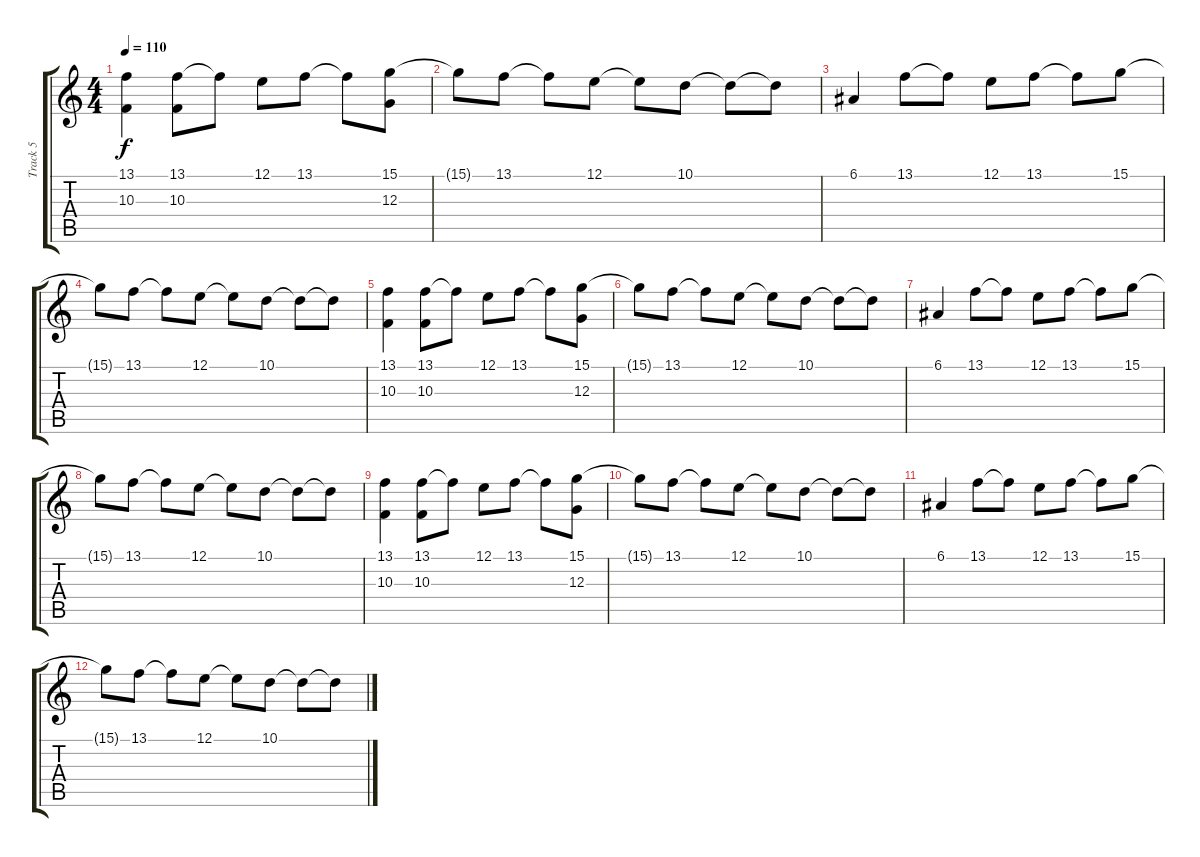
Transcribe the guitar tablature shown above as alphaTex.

\track ("Track 5" "Track 5") {instrument acousticgrandpiano}
\staff {score tabs}
\tuning (E4 B3 G3 D3 A2 E2) {hide}
\ts (4 4)
\tempo 110
\clef g2
\ks c
(13.1 10.3).4{dy f} (13.1 10.3).8 13.1{t}.8 12.1.8 13.1.8 13.1{t}.8 (15.1 12.3).8 |
15.1{t}.8 13.1.8 13.1{t}.8 12.1.8 12.1{t}.8 10.1.8 10.1{t}.8 10.1{t}.8 |
6.1.4 13.1.8 13.1{t}.8 12.1.8 13.1.8 13.1{t}.8 15.1.8 |
15.1{t}.8 13.1.8 13.1{t}.8 12.1.8 12.1{t}.8 10.1.8 10.1{t}.8 10.1{t}.8 |
(13.1 10.3).4 (13.1 10.3).8 13.1{t}.8 12.1.8 13.1.8 13.1{t}.8 (15.1 12.3).8 |
15.1{t}.8 13.1.8 13.1{t}.8 12.1.8 12.1{t}.8 10.1.8 10.1{t}.8 10.1{t}.8 |
6.1.4 13.1.8 13.1{t}.8 12.1.8 13.1.8 13.1{t}.8 15.1.8 |
15.1{t}.8 13.1.8 13.1{t}.8 12.1.8 12.1{t}.8 10.1.8 10.1{t}.8 10.1{t}.8 |
(13.1 10.3).4 (13.1 10.3).8 13.1{t}.8 12.1.8 13.1.8 13.1{t}.8 (15.1 12.3).8 |
15.1{t}.8 13.1.8 13.1{t}.8 12.1.8 12.1{t}.8 10.1.8 10.1{t}.8 10.1{t}.8 |
6.1.4 13.1.8 13.1{t}.8 12.1.8 13.1.8 13.1{t}.8 15.1.8 |
15.1{t}.8 13.1.8 13.1{t}.8 12.1.8 12.1{t}.8 10.1.8 10.1{t}.8 10.1{t}.8
